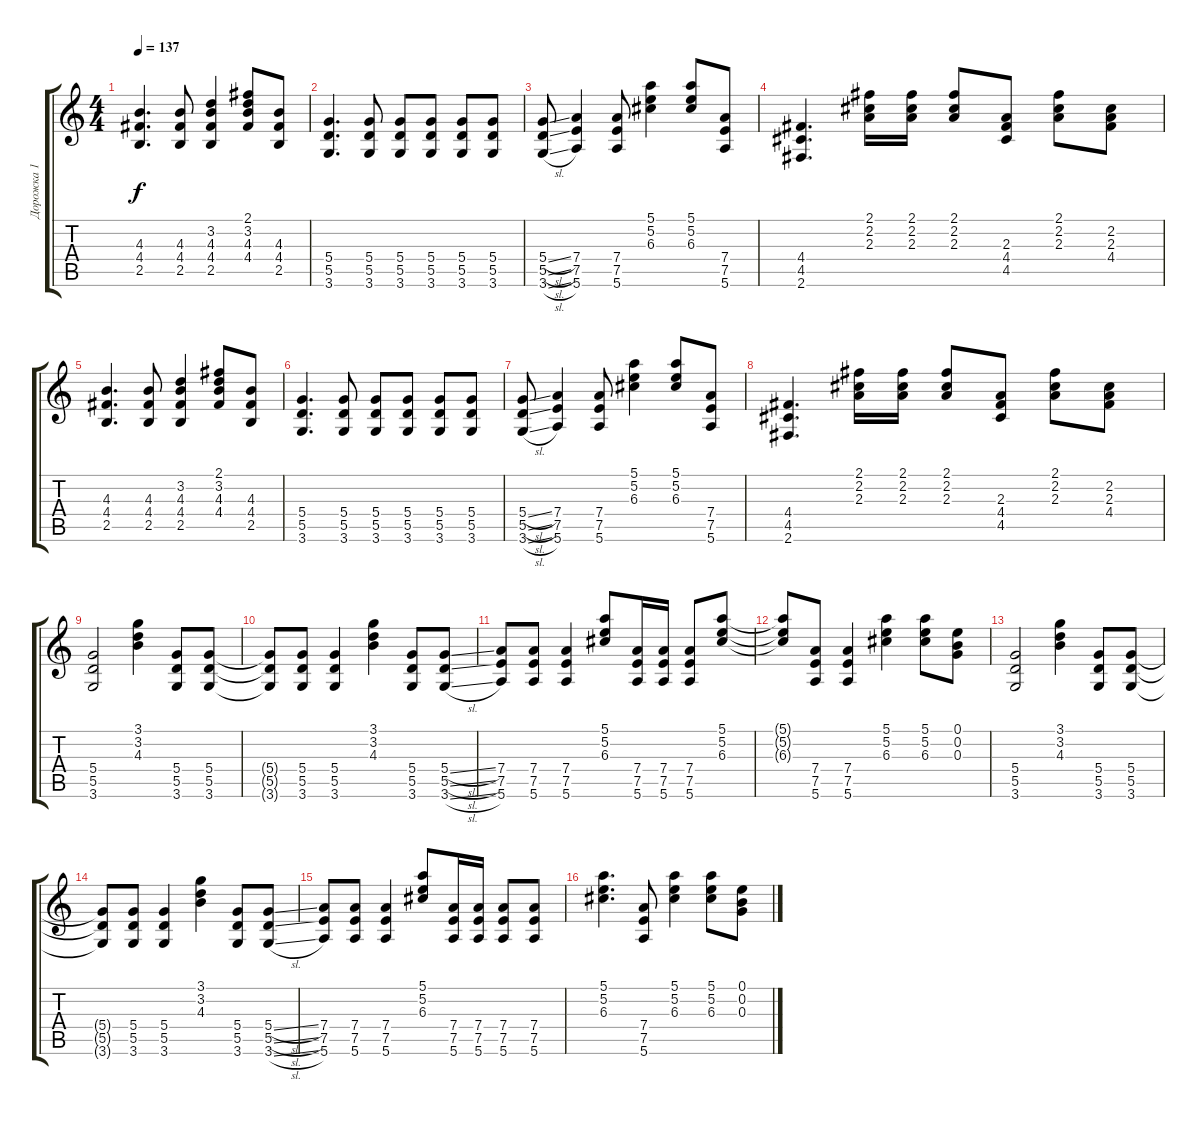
\track ("Дорожка 1" "Дорожка 1") {instrument acousticguitarsteel}
\staff {score tabs}
\tuning (E4 B3 G3 D3 A2 E2) {hide}
\ts (4 4)
\tempo 137
\clef g2
\ks c
(4.3 4.4 2.5).4{d dy f} (4.3 4.4 2.5).8 (3.2 4.3 4.4 2.5).4 (2.1 3.2 4.3 4.4).8 (4.3 4.4 2.5).8 |
(5.4 5.5 3.6).4{d} (5.4 5.5 3.6).8 (5.4 5.5 3.6).8 (5.4 5.5 3.6).8 (5.4 5.5 3.6).8 (5.4 5.5 3.6).8 |
(5.4{sl} 5.5{sl} 3.6{sl}).8 (7.4 7.5 5.6).4 (7.4 7.5 5.6).8 (5.1 5.2 6.3).4 (5.1 5.2 6.3).8 (7.4 7.5 5.6).8 |
(4.4 4.5 2.6).4{d} (2.1 2.2 2.3).16 (2.1 2.2 2.3).16 (2.1 2.2 2.3).8 (2.3 4.4 4.5).8 (2.1 2.2 2.3).8 (2.2 2.3 4.4).8 |
(4.3 4.4 2.5).4{d} (4.3 4.4 2.5).8 (3.2 4.3 4.4 2.5).4 (2.1 3.2 4.3 4.4).8 (4.3 4.4 2.5).8 |
(5.4 5.5 3.6).4{d} (5.4 5.5 3.6).8 (5.4 5.5 3.6).8 (5.4 5.5 3.6).8 (5.4 5.5 3.6).8 (5.4 5.5 3.6).8 |
(5.4{sl} 5.5{sl} 3.6{sl}).8 (7.4 7.5 5.6).4 (7.4 7.5 5.6).8 (5.1 5.2 6.3).4 (5.1 5.2 6.3).8 (7.4 7.5 5.6).8 |
(4.4 4.5 2.6).4{d} (2.1 2.2 2.3).16 (2.1 2.2 2.3).16 (2.1 2.2 2.3).8 (2.3 4.4 4.5).8 (2.1 2.2 2.3).8 (2.2 2.3 4.4).8 |
(5.4 5.5 3.6).2 (3.1 3.2 4.3).4 (5.4 5.5 3.6).8 (5.4 5.5 3.6).8 |
(5.4{t} 5.5{t} 3.6{t}).8 (5.4 5.5 3.6).8 (5.4 5.5 3.6).4 (3.1 3.2 4.3).4 (5.4 5.5 3.6).8 (5.4{sl} 5.5{sl} 3.6{sl}).8 |
(7.4 7.5 5.6).8 (7.4 7.5 5.6).8 (7.4 7.5 5.6).4 (5.1 5.2 6.3).8 (7.4 7.5 5.6).16 (7.4 7.5 5.6).16 (7.4 7.5 5.6).8 (5.1 5.2 6.3).8 |
(5.1{t} 5.2{t} 6.3{t}).8 (7.4 7.5 5.6).8 (7.4 7.5 5.6).4 (5.1 5.2 6.3).4 (5.1 5.2 6.3).8 (0.1 0.2 0.3).8 |
(5.4 5.5 3.6).2 (3.1 3.2 4.3).4 (5.4 5.5 3.6).8 (5.4 5.5 3.6).8 |
(5.4{t} 5.5{t} 3.6{t}).8 (5.4 5.5 3.6).8 (5.4 5.5 3.6).4 (3.1 3.2 4.3).4 (5.4 5.5 3.6).8 (5.4{sl} 5.5{sl} 3.6{sl}).8 |
(7.4 7.5 5.6).8 (7.4 7.5 5.6).8 (7.4 7.5 5.6).4 (5.1 5.2 6.3).8 (7.4 7.5 5.6).16 (7.4 7.5 5.6).16 (7.4 7.5 5.6).8 (7.4 7.5 5.6).8 |
(5.1 5.2 6.3).4{d} (7.4 7.5 5.6).8 (5.1 5.2 6.3).4 (5.1 5.2 6.3).8 (0.1 0.2 0.3).8
